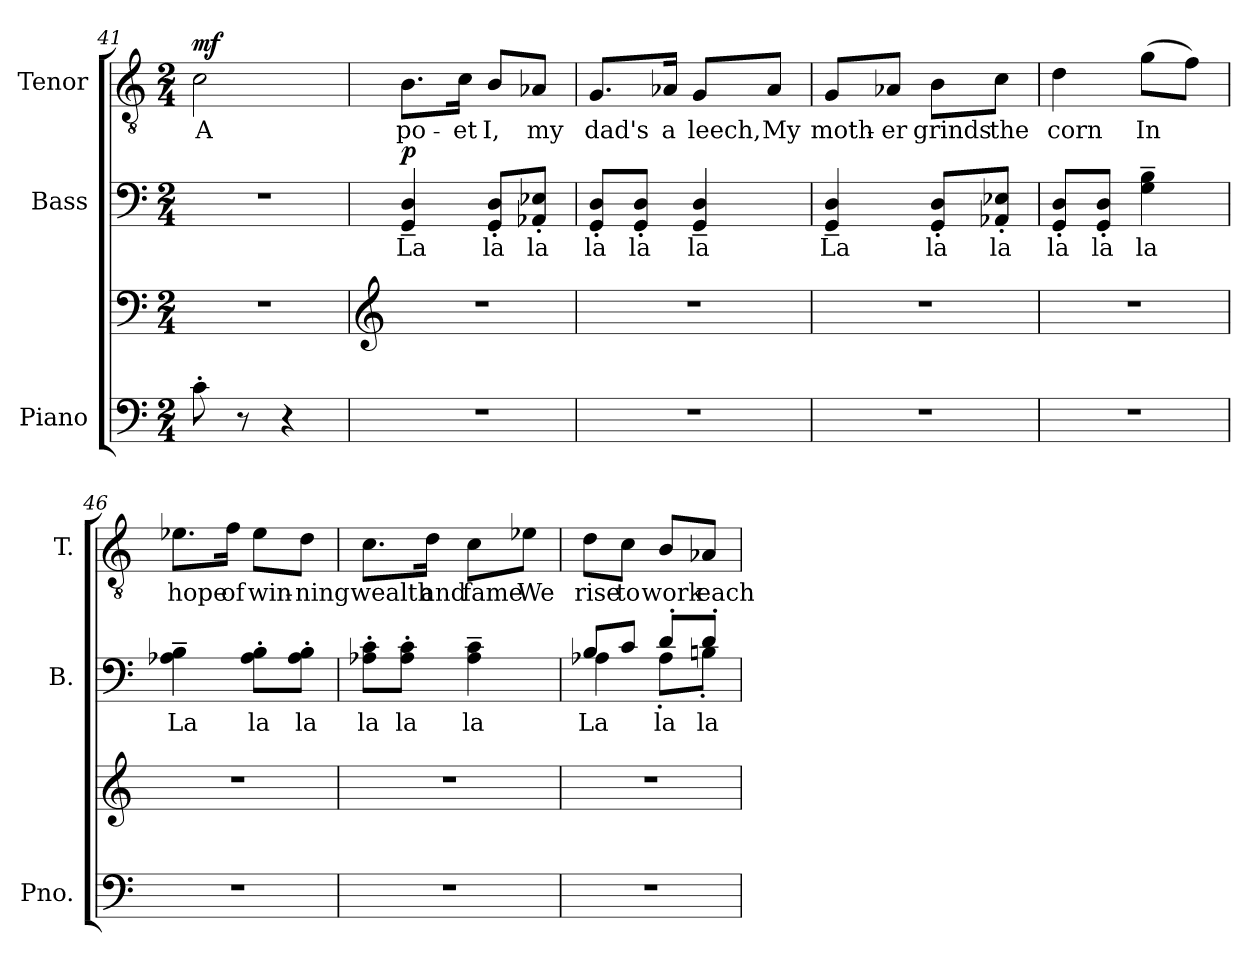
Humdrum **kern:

**kern	**kern	**kern	**text	**dynam	**kern	**text	**dynam
*part3	*part3	*part2	*part2	*part2	*part1	*part1	*part1
*staff4	*staff3	*staff2	*staff2	*staff2	*staff1	*staff1	*staff1
*I"Piano	*	*I"Bass	*	*	*I"Tenor	*	*
*I'Pno.	*	*I'B.	*	*	*I'T.	*	*
*clefF4	*clefF4	*clefF4	*	*	*clefGv2	*	*
*	*	*	*	*	*ITrd7c12	*	*
*k[]	*k[]	*k[]	*	*	*k[]	*	*
*C:	*C:	*C:	*	*	*C:	*	*
*M2/4	*M2/4	*M2/4	*	*	*M2/4	*	*
=41	=41	=41	=41	=41	=41	=41	=41
!	!LO:N:vis=1	!LO:N:vis=1	!	!	!	!	!
!	!	!	!	!	!	!LO:LY:b:color=#000000	!
8c'i\	2r	2r	.	.	2Ci\	A	mf
8r	.	.	.	.	.	.	.
4r	.	.	.	.	.	.	.
=42	=42	=42	=42	=42	=42	=42	=42
*	*clefG2	*	*	*	*	*	*
!LO:N:vis=1	!LO:N:vis=1	!	!	!	!	!	!
!	!	!	!LO:LY:b:color=#000000	!	!	!	!
!	!	!	!	!	!	!LO:LY:b:color=#000000	!
2r	2r	4GGi/~ 4Di~	La	p	8.BBi\L	po-	.
!	!	!	!	!	!	!LO:LY:b:color=#000000	!
.	.	.	.	.	16Ci\Jk	-et	.
!	!	!	!LO:LY:b:color=#000000	!	!	!	!
!	!	!	!	!	!	!LO:LY:b:color=#000000	!
.	.	8GGi/' 8Di'L	la	.	8BBi/L	I,	.
!	!	!	!LO:LY:b:color=#000000	!	!	!	!
!	!	!	!	!	!	!LO:LY:b:color=#000000	!
.	.	8AA-Xi/' 8E-Xi'J	la	.	8AA-Xi/J	my	.
=43	=43	=43	=43	=43	=43	=43	=43
!LO:N:vis=1	!LO:N:vis=1	!	!	!	!	!	!
!	!	!	!LO:LY:b:color=#000000	!	!	!	!
!	!	!	!	!	!	!LO:LY:b:color=#000000	!
2r	2r	8GGi/' 8Di'L	la	.	8.GGi/L	dad's	.
!	!	!	!LO:LY:b:color=#000000	!	!	!	!
.	.	8GGi/' 8Di'J	la	.	.	.	.
!	!	!	!	!	!	!LO:LY:b:color=#000000	!
.	.	.	.	.	16AA-Xi/Jk	a	.
!	!	!	!LO:LY:b:color=#000000	!	!	!	!
!	!	!	!	!	!	!LO:LY:b:color=#000000	!
.	.	4GGi/~ 4Di~	la	.	8GGi/L	leech,	.
!	!	!	!	!	!	!LO:LY:b:color=#000000	!
.	.	.	.	.	8AA-i/J	My	.
!!LO:PB:g=z
=44	=44	=44	=44	=44	=44	=44	=44
!LO:N:vis=1	!LO:N:vis=1	!	!	!	!	!	!
!	!	!	!LO:LY:b:color=#000000	!	!	!	!
!	!	!	!	!	!	!LO:LY:b:color=#000000	!
2r	2r	4GGi/~ 4Di~	La	.	8GGi/L	moth-	.
!	!	!	!	!	!	!LO:LY:b:color=#000000	!
.	.	.	.	.	8AA-Xi/J	-er	.
!	!	!	!LO:LY:b:color=#000000	!	!	!	!
!	!	!	!	!	!	!LO:LY:b:color=#000000	!
.	.	8GGi/' 8Di'L	la	.	8BBi\L	grinds	.
!	!	!	!LO:LY:b:color=#000000	!	!	!	!
!	!	!	!	!	!	!LO:LY:b:color=#000000	!
.	.	8AA-Xi/' 8E-Xi'J	la	.	8Ci\J	the	.
=45	=45	=45	=45	=45	=45	=45	=45
!LO:N:vis=1	!LO:N:vis=1	!	!	!	!	!	!
!	!	!	!LO:LY:b:color=#000000	!	!	!	!
!	!	!	!	!	!	!LO:LY:b:color=#000000	!
2r	2r	8GGi/' 8Di'L	la	.	4Di\	corn	.
!	!	!	!LO:LY:b:color=#000000	!	!	!	!
.	.	8GGi/' 8Di'J	la	.	.	.	.
!	!	!	!LO:LY:b:color=#000000	!	!	!	!
!	!	!	!	!	!	!LO:LY:b:color=#000000	!
.	.	4Gi\~ 4Bi~	la	.	(8Gi\L	In	.
.	.	.	.	.	8Fi\J)	.	.
=46	=46	=46	=46	=46	=46	=46	=46
!LO:N:vis=1	!LO:N:vis=1	!	!	!	!	!	!
!	!	!	!LO:LY:b:color=#000000	!	!	!	!
!	!	!	!	!	!	!LO:LY:b:color=#000000	!
2r	2r	4A-Xi\~ 4Bi~	La	.	8.E-Xi\L	hope	.
!	!	!	!	!	!	!LO:LY:b:color=#000000	!
.	.	.	.	.	16Fi\Jk	of	.
!	!	!	!LO:LY:b:color=#000000	!	!	!	!
!	!	!	!	!	!	!LO:LY:b:color=#000000	!
.	.	8A-i\' 8Bi'L	la	.	8E-i\L	win-	.
!	!	!	!LO:LY:b:color=#000000	!	!	!	!
!	!	!	!	!	!	!LO:LY:b:color=#000000	!
.	.	8A-i\' 8Bi'J	la	.	8Di\J	-ning	.
=47	=47	=47	=47	=47	=47	=47	=47
!LO:N:vis=1	!LO:N:vis=1	!	!	!	!	!	!
!	!	!	!LO:LY:b:color=#000000	!	!	!	!
!	!	!	!	!	!	!LO:LY:b:color=#000000	!
2r	2r	8A-Xi\' 8ci'L	la	.	8.Ci\L	wealth	.
!	!	!	!LO:LY:b:color=#000000	!	!	!	!
.	.	8A-i\' 8ci'J	la	.	.	.	.
!	!	!	!	!	!	!LO:LY:b:color=#000000	!
.	.	.	.	.	16Di\Jk	and	.
!	!	!	!LO:LY:b:color=#000000	!	!	!	!
!	!	!	!	!	!	!LO:LY:b:color=#000000	!
.	.	4A-i\~ 4ci~	la	.	8Ci\L	fame	.
!	!	!	!	!	!	!LO:LY:b:color=#000000	!
.	.	.	.	.	8E-Xi\J	We	.
=48	=48	=48	=48	=48	=48	=48	=48
!LO:N:vis=1	!LO:N:vis=1	!	!	!	!	!	!
*	*	*^	*	*	*	*	*
!	!	!	!	!LO:LY:b:color=#000000	!	!	!	!
!	!	!	!	!	!	!	!LO:LY:b:color=#000000	!
2r	2r	8Bi/L	4A-Xi\	La	.	8Di\L	rise	.
!	!	!	!	!	!	!	!LO:LY:b:color=#000000	!
.	.	8ci/J	.	.	.	8Ci\J	to	.
!	!	!	!	!LO:LY:b:color=#000000	!	!	!	!
!	!	!	!	!	!	!	!LO:LY:b:color=#000000	!
.	.	8d'i/L	8A-'i\L	la	.	8BBi/L	work	.
!	!	!	!	!LO:LY:b:color=#000000	!	!	!	!
!	!	!	!	!	!	!	!LO:LY:b:color=#000000	!
.	.	8d'i/J	8Bn'i\J	la	.	8AA-Xi/J	each	.
*	*	*v	*v	*	*	*	*	*
=	=	=	=	=	=	=	=
*-	*-	*-	*-	*-	*-	*-	*-
